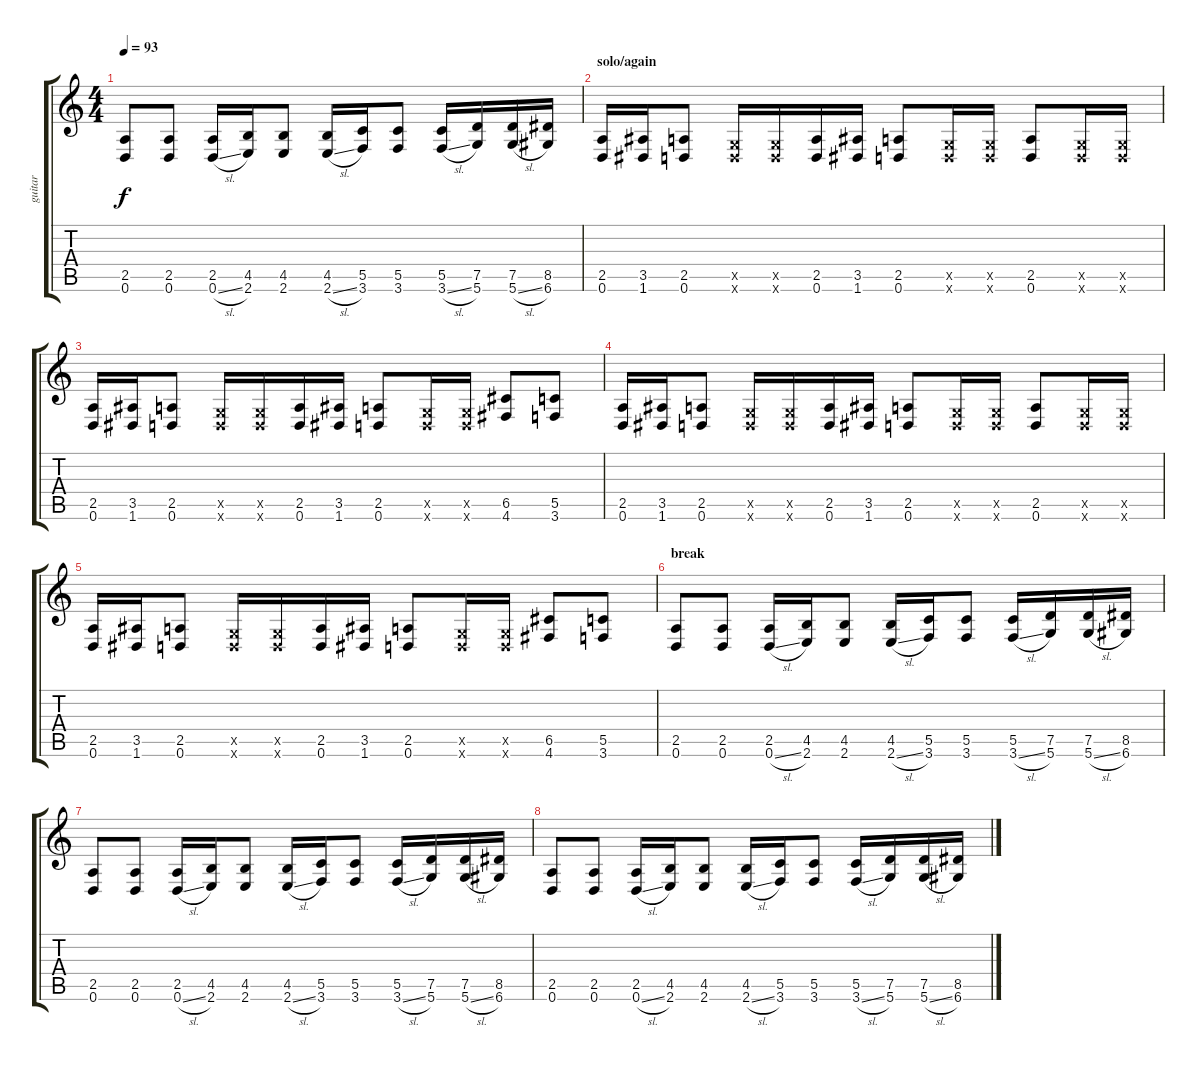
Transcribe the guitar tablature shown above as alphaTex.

\track ("guitar" "guitar") {instrument distortionguitar}
\staff {score tabs}
\tuning (D4 A3 F3 C3 G2 D2) {hide}
\ts (4 4)
\tempo 93
\clef g2
\ks c
(2.5 0.6).8{dy f} (2.5 0.6).8 (2.5 0.6{sl}).16 (4.5 2.6).16 (4.5 2.6).8 (4.5 2.6{sl}).16 (5.5 3.6).16 (5.5 3.6).8 (5.5 3.6{sl}).16 (7.5 5.6).16 (7.5 5.6{sl}).16 (8.5 6.6).16 |
\section ("" "solo/again")
(2.5 0.6).16 (3.5 1.6).16 (2.5 0.6).8 (0.5{x} 0.6{x}).16 (0.5{x} 0.6{x}).16 (2.5 0.6).16 (3.5 1.6).16 (2.5 0.6).8 (0.5{x} 0.6{x}).16 (0.5{x} 0.6{x}).16 (2.5 0.6).8 (0.5{x} 0.6{x}).16 (0.5{x} 0.6{x}).16 |
(2.5 0.6).16 (3.5 1.6).16 (2.5 0.6).8 (0.5{x} 0.6{x}).16 (0.5{x} 0.6{x}).16 (2.5 0.6).16 (3.5 1.6).16 (2.5 0.6).8 (0.5{x} 0.6{x}).16 (0.5{x} 0.6{x}).16 (6.5 4.6).8 (5.5 3.6).8 |
(2.5 0.6).16 (3.5 1.6).16 (2.5 0.6).8 (0.5{x} 0.6{x}).16 (0.5{x} 0.6{x}).16 (2.5 0.6).16 (3.5 1.6).16 (2.5 0.6).8 (0.5{x} 0.6{x}).16 (0.5{x} 0.6{x}).16 (2.5 0.6).8 (0.5{x} 0.6{x}).16 (0.5{x} 0.6{x}).16 |
(2.5 0.6).16 (3.5 1.6).16 (2.5 0.6).8 (0.5{x} 0.6{x}).16 (0.5{x} 0.6{x}).16 (2.5 0.6).16 (3.5 1.6).16 (2.5 0.6).8 (0.5{x} 0.6{x}).16 (0.5{x} 0.6{x}).16 (6.5 4.6).8 (5.5 3.6).8 |
\section ("" "break")
(2.5 0.6).8 (2.5 0.6).8 (2.5 0.6{sl}).16 (4.5 2.6).16 (4.5 2.6).8 (4.5 2.6{sl}).16 (5.5 3.6).16 (5.5 3.6).8 (5.5 3.6{sl}).16 (7.5 5.6).16 (7.5 5.6{sl}).16 (8.5 6.6).16 |
(2.5 0.6).8 (2.5 0.6).8 (2.5 0.6{sl}).16 (4.5 2.6).16 (4.5 2.6).8 (4.5 2.6{sl}).16 (5.5 3.6).16 (5.5 3.6).8 (5.5 3.6{sl}).16 (7.5 5.6).16 (7.5 5.6{sl}).16 (8.5 6.6).16 |
(2.5 0.6).8 (2.5 0.6).8 (2.5 0.6{sl}).16 (4.5 2.6).16 (4.5 2.6).8 (4.5 2.6{sl}).16 (5.5 3.6).16 (5.5 3.6).8 (5.5 3.6{sl}).16 (7.5 5.6).16 (7.5 5.6{sl}).16 (8.5 6.6).16
